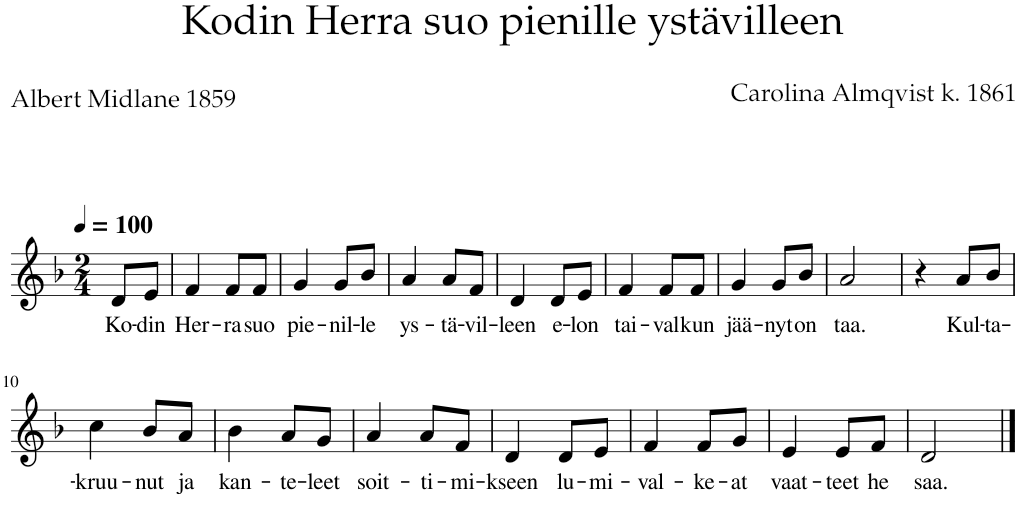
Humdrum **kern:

**kern	**text
*part1	*part1
*staff1	*staff1
*I"Staff	*
*clefG2	*
*k[b-]	*
*M2/4	*
*MM100	*
=1	=1
!	!LO:LY:b
8d/L	Ko-
!	!LO:LY:b
8e/J	-din
=2	=2
!	!LO:LY:b
4f/	Her-
!	!LO:LY:b
8f/L	-ra
!	!LO:LY:b
8f/J	suo
=3	=3
!	!LO:LY:b
4g/	pie-
!	!LO:LY:b
8g/L	-nil-
!	!LO:LY:b
8b-/J	-le
=4	=4
!	!LO:LY:b
4a/	ys-
!	!LO:LY:b
8a/L	-tä-
!	!LO:LY:b
8f/J	-vil-
=5	=5
!	!LO:LY:b
4d/	-leen
!	!LO:LY:b
8d/L	e-
!	!LO:LY:b
8e/J	-lon
=6	=6
!	!LO:LY:b
4f/	tai-
!	!LO:LY:b
8f/L	-val
!	!LO:LY:b
8f/J	kun
=7	=7
!	!LO:LY:b
4g/	jää-
!	!LO:LY:b
8g/L	-nyt
!	!LO:LY:b
8b-/J	on
=8	=8
!	!LO:LY:b
2a/	taa.
=9	=9
4r	.
!	!LO:LY:b
8a/L	Kul-
!	!LO:LY:b
8b-/J	-ta-
!!LO:LB:g=z
=10	=10
!	!LO:LY:b
4cc\	-kruu-
!	!LO:LY:b
8b-/L	-nut
!	!LO:LY:b
8a/J	ja
=11	=11
!	!LO:LY:b
4b-\	kan-
!	!LO:LY:b
8a/L	-te-
!	!LO:LY:b
8g/J	-leet
=12	=12
!	!LO:LY:b
4a/	soit-
!	!LO:LY:b
8a/L	-ti-
!	!LO:LY:b
8f/J	-mi-
=13	=13
!	!LO:LY:b
4d/	-kseen
!	!LO:LY:b
8d/L	lu-
!	!LO:LY:b
8e/J	-mi-
=14	=14
!	!LO:LY:b
4f/	-val-
!	!LO:LY:b
8f/L	-ke-
!	!LO:LY:b
8g/J	-at
=15	=15
!	!LO:LY:b
4e/	vaat-
!	!LO:LY:b
8e/L	-teet
!	!LO:LY:b
8f/J	he
=16	=16
!	!LO:LY:b
2d/	saa.
==	==
*-	*-
